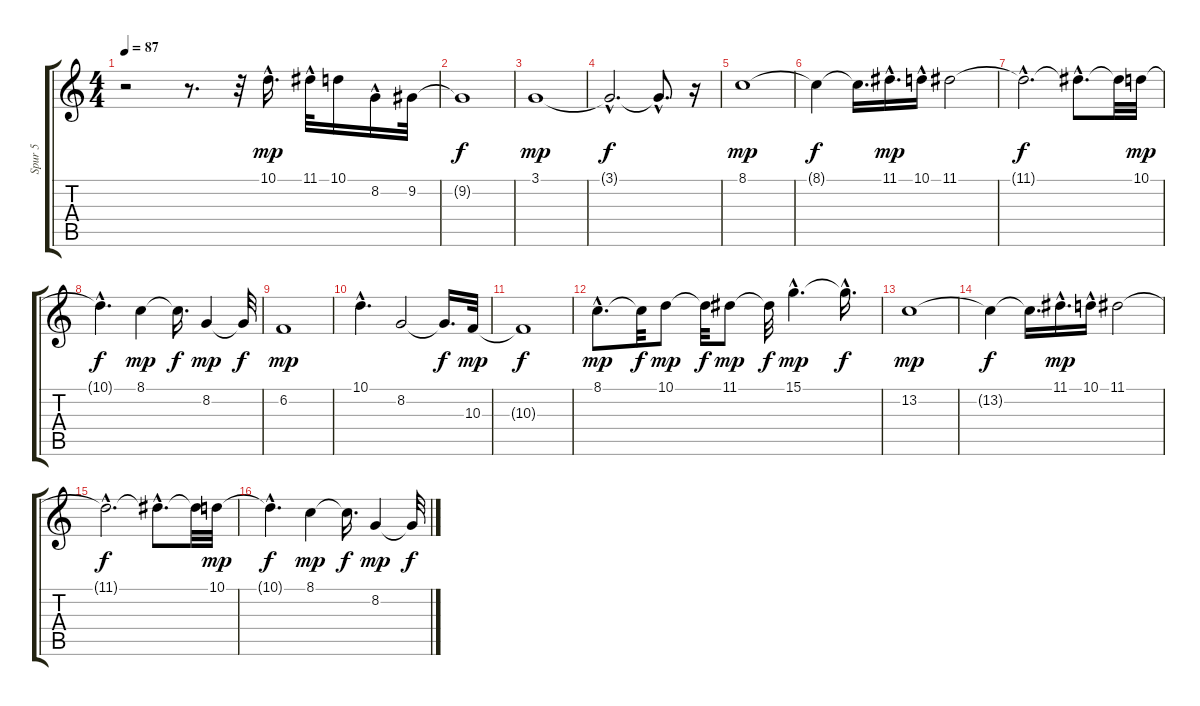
\track ("Spur 5" "Spur 5") {instrument synthstrings1}
\staff {score tabs}
\tuning (E4 B3 G3 D3 A2 E2) {hide}
\ts (4 4)
\tempo 87
\clef g2
\ks c
r.2{dy mp} r.8{d} r.32 10.1{hac}.16{d} 11.1{hac}.32 10.1.16 8.2{hac}.16 9.2.32 |
9.2{t}.1{dy f} |
3.1.1{dy mp} |
3.1{hac t}.2{d dy f} 3.1{hac t}.8{d} r.16 |
8.1.1{dy mp} |
8.1{t}.4{dy f} 8.1{t}.16{d} 11.1{hac}.16{d dy mp} 10.1{hac}.16 11.1.2 |
11.1{hac t}.2{d dy f} 11.1{hac t}.8{d} 11.1{t}.32 10.1.32{dy mp} |
10.1{hac t}.4{d dy f} 8.1.4{dy mp} 8.1{t}.16{d dy f} 8.2.4{dy mp} 8.2{t}.32{dy f} |
6.2.1{dy mp} |
10.1{hac}.4{d} 8.2.2 8.2{t}.16{d dy f} 10.3.32{dy mp} |
10.3{t}.1{dy f} |
8.1{hac}.8{d dy mp} 8.1{t}.32{dy f} 10.1.8{dy mp} 10.1{t}.32{dy f} 11.1.8{dy mp} 11.1{t}.32{dy f} 15.1{hac}.4{d dy mp} 15.1{hac t}.16{d dy f} |
13.2.1{dy mp} |
13.2{t}.4{dy f} 13.2{t}.16{d} 11.1{hac}.16{d dy mp} 10.1{hac}.16 11.1.2 |
11.1{hac t}.2{d dy f} 11.1{hac t}.8{d} 11.1{t}.32 10.1.32{dy mp} |
10.1{hac t}.4{d dy f} 8.1.4{dy mp} 8.1{t}.16{d dy f} 8.2.4{dy mp} 8.2{t}.32{dy f}
